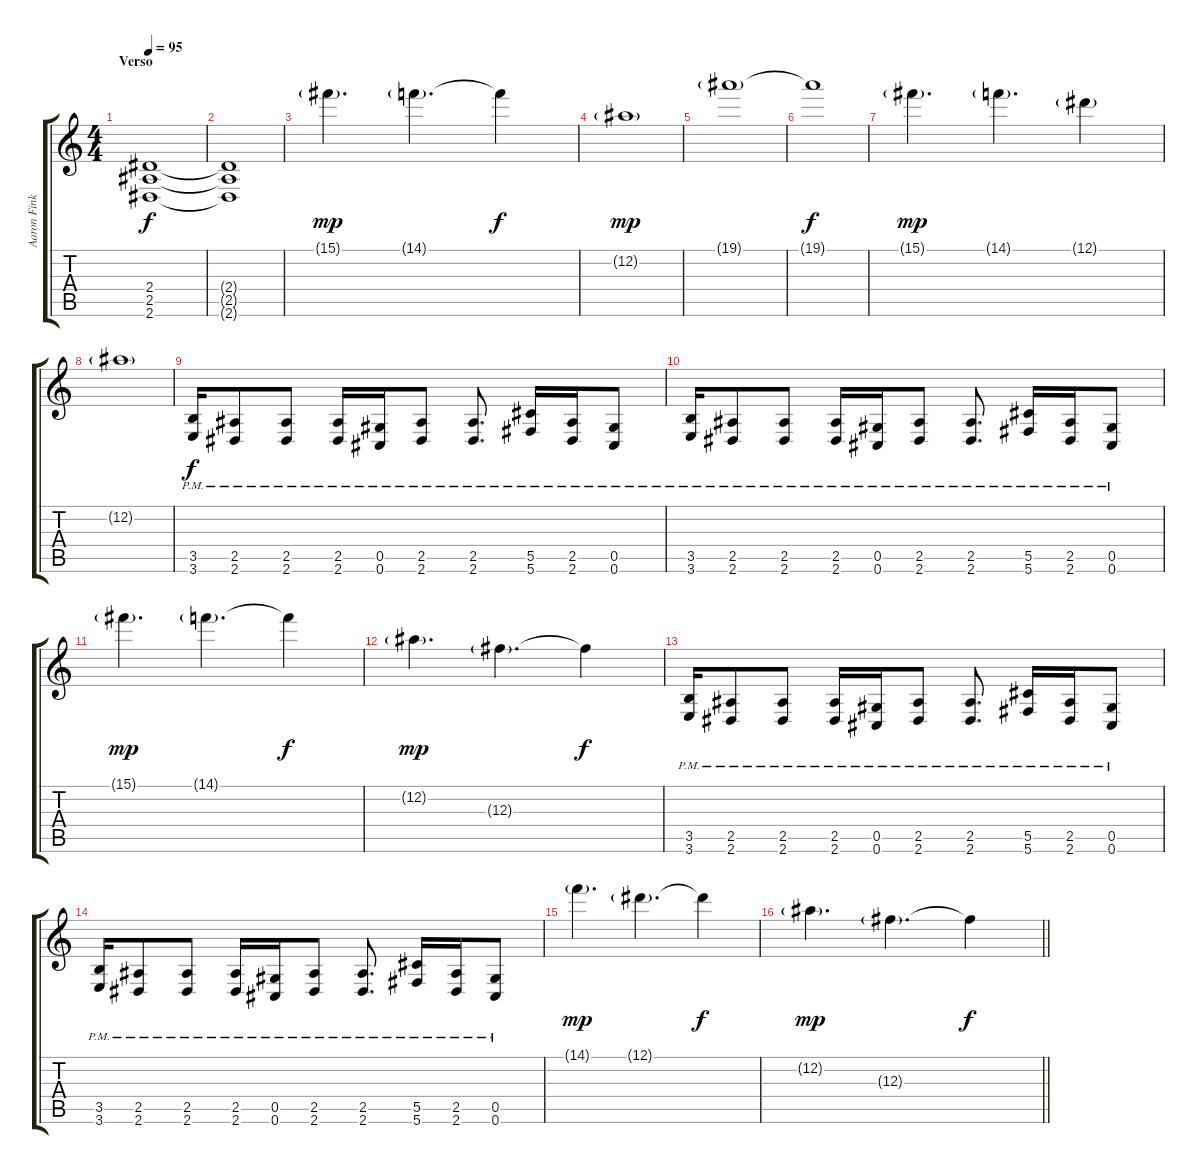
\track ("Aaron Fink" "Aaron Fink") {instrument distortionguitar}
\staff {score tabs}
\tuning (Eb4 Bb3 Gb3 Db3 Ab2 Db2) {hide}
\ts (4 4)
\section ("" "Verso")
\tempo 95
\clef g2
\ks c
(2.4 2.5 2.6).1{dy f} |
(2.4{t} 2.5{t} 2.6{t}).1 |
15.1{g}.4{d dy mp} 14.1{g}.4{d} 14.1{t}.4{dy f} |
12.2{g}.1{dy mp} |
19.1{g}.1 |
19.1{t}.1{dy f} |
15.1{g}.4{d dy mp} 14.1{g}.4{d} 12.1{g}.4 |
12.2{g}.1 |
(3.5{pm} 3.6{pm}).16{dy f} (2.5{pm} 2.6{pm}).8 (2.5{pm} 2.6{pm}).8 (2.5{pm} 2.6{pm}).16 (0.5{pm} 0.6{pm}).16 (2.5{pm} 2.6{pm}).8 (2.5{pm} 2.6{pm}).8{d} (5.5{pm} 5.6{pm}).16 (2.5{pm} 2.6{pm}).16 (0.5{pm} 0.6{pm}).8 |
(3.5{pm} 3.6{pm}).16 (2.5{pm} 2.6{pm}).8 (2.5{pm} 2.6{pm}).8 (2.5{pm} 2.6{pm}).16 (0.5{pm} 0.6{pm}).16 (2.5{pm} 2.6{pm}).8 (2.5{pm} 2.6{pm}).8{d} (5.5{pm} 5.6{pm}).16 (2.5{pm} 2.6{pm}).16 (0.5{pm} 0.6{pm}).8 |
15.1{g}.4{d dy mp} 14.1{g}.4{d} 14.1{t}.4{dy f} |
12.2{g}.4{d dy mp} 12.3{g}.4{d} 12.3{t}.4{dy f} |
(3.5{pm} 3.6{pm}).16 (2.5{pm} 2.6{pm}).8 (2.5{pm} 2.6{pm}).8 (2.5{pm} 2.6{pm}).16 (0.5{pm} 0.6{pm}).16 (2.5{pm} 2.6{pm}).8 (2.5{pm} 2.6{pm}).8{d} (5.5{pm} 5.6{pm}).16 (2.5{pm} 2.6{pm}).16 (0.5{pm} 0.6{pm}).8 |
(3.5{pm} 3.6{pm}).16 (2.5{pm} 2.6{pm}).8 (2.5{pm} 2.6{pm}).8 (2.5{pm} 2.6{pm}).16 (0.5{pm} 0.6{pm}).16 (2.5{pm} 2.6{pm}).8 (2.5{pm} 2.6{pm}).8{d} (5.5{pm} 5.6{pm}).16 (2.5{pm} 2.6{pm}).16 (0.5{pm} 0.6{pm}).8 |
14.1{g}.4{d dy mp} 12.1{g}.4{d} 12.1{t}.4{dy f} |
\barLineRight lightlight
12.2{g}.4{d dy mp} 12.3{g}.4{d} 12.3{t}.4{dy f}
